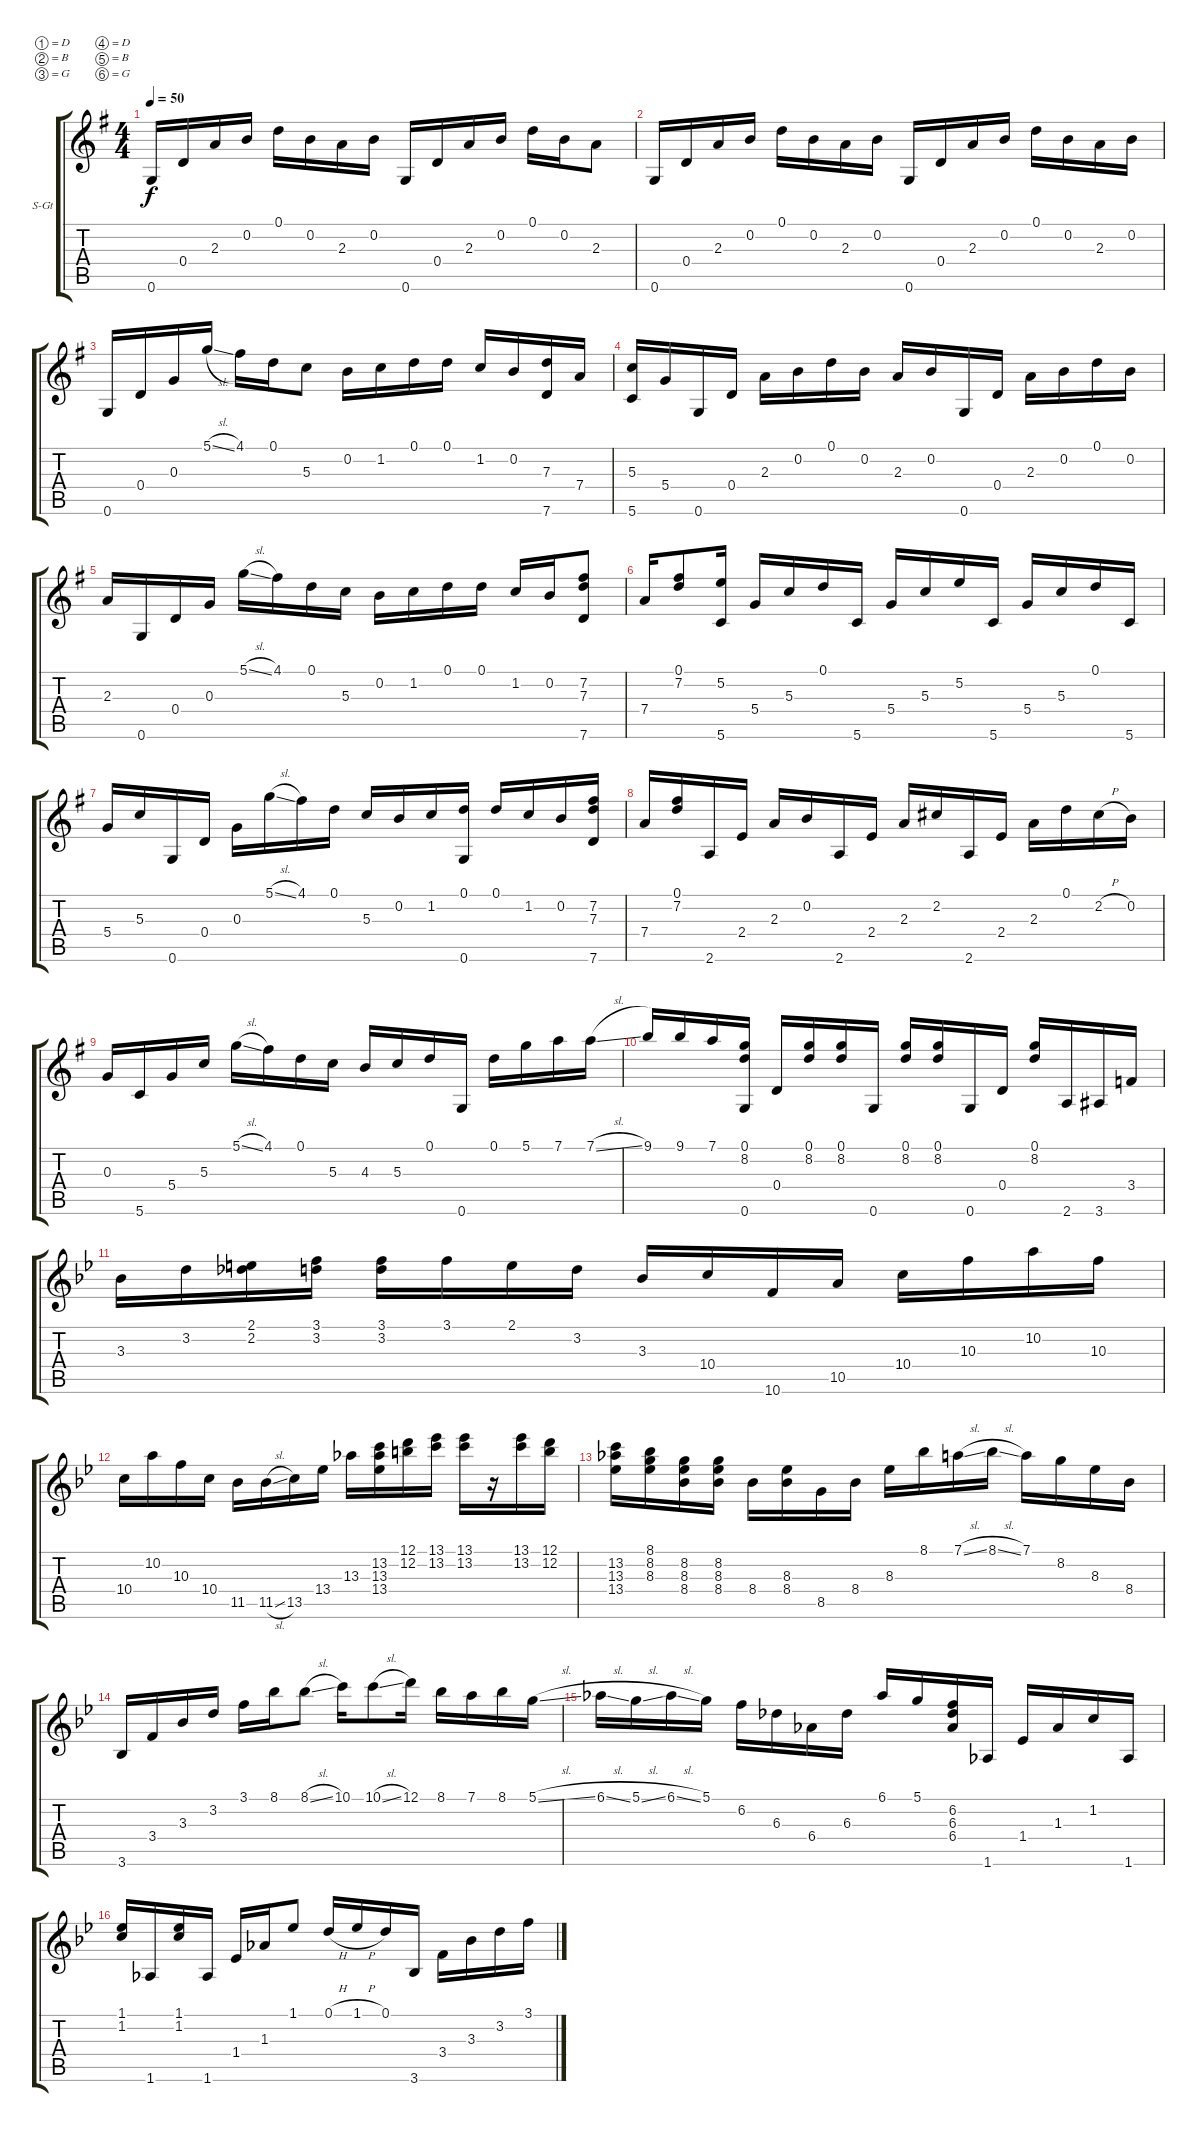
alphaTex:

\bracketExtendMode groupsimilarinstruments
\firstSystemTrackNameOrientation horizontal
\otherSystemsTrackNameOrientation horizontal
\track ("Guitar Dropped G" "S-Gt") {instrument acousticguitarsteel}
\staff {score tabs}
\tuning (D4 B3 G3 D3 B2 G2)
\ts (4 4)
\beaming (8 2 2 2 2)
\tempo 50
\clef g2
\ks g
0.6.16{dy f instrument acousticguitarsteel} 0.4.16 2.3.16 0.2.16 0.1.16 0.2.16 2.3.16 0.2.16 0.6.16 0.4.16 2.3.16 0.2.16 0.1.16 0.2.16 2.3.8 |
0.6.16 0.4.16 2.3.16 0.2.16 0.1.16 0.2.16 2.3.16 0.2.16 0.6.16 0.4.16 2.3.16 0.2.16 0.1.16 0.2.16 2.3.16 0.2.16 |
0.6.16 0.4.16 0.3.16 5.1{sl}.16 4.1.16 0.1.16 5.3.8 0.2.16 1.2.16 0.1.16 0.1.16 1.2.16 0.2.16 (7.3 7.6).16 7.4.16 |
(5.3 5.6).16 5.4.16 0.6.16 0.4.16 2.3.16 0.2.16 0.1.16 0.2.16 2.3.16 0.2.16 0.6.16 0.4.16 2.3.16 0.2.16 0.1.16 0.2.16 |
2.3.16 0.6.16 0.4.16 0.3.16 5.1{sl}.16 4.1.16 0.1.16 5.3.16 0.2.16 1.2.16 0.1.16 0.1.16 1.2.16 0.2.16 (7.2 7.3 7.6).8 |
7.4.16 (0.1 7.2).8 (5.2 5.6).16 5.4.16 5.3.16 0.1.16 5.6.16 5.4.16 5.3.16 5.2.16 5.6.16 5.4.16 5.3.16 0.1.16 5.6.16 |
5.4.16 5.3.16 0.6.16 0.4.16 0.3.16 5.1{sl}.16 4.1.16 0.1.16 5.3.16 0.2.16 1.2.16 (0.1 0.6).16 0.1.16 1.2.16 0.2.16 (7.2 7.3 7.6).16 |
7.4.16 (0.1 7.2).16 2.6.16 2.4.16 2.3.16 0.2.16 2.6.16 2.4.16 2.3.16 2.2.16 2.6.16 2.4.16 2.3.16 0.1.16 2.2{h}.16 0.2.16 |
0.3.16 5.6.16 5.4.16 5.3.16 5.1{sl}.16 4.1.16 0.1.16 5.3.16 4.3.16 5.3.16 0.1.16 0.6.16 0.1.16 5.1.16 7.1.16 7.1{sl}.16 |
9.1.16 9.1.16 7.1.16 (0.1 8.2 0.6).16 0.4.16 (0.1 8.2).16 (0.1 8.2).16 0.6.16 (0.1 8.2).16 (0.1 8.2).16 0.6.16 0.4.16 (0.1 8.2).16 2.6.16 3.6.16 3.4.16 |
\ks bb
3.3.16 3.2.16 (2.1 2.2).16 (3.1 3.2).16 (3.1 3.2).16 3.1.16 2.1.16 3.2.16 3.3.16 10.4.16 10.6.16 10.5.16 10.4.16 10.3.16 10.2.16 10.3.16 |
10.4.16 10.2.16 10.3.16 10.4.16 11.5.16 11.5{sl}.16 13.5.16 13.4.16 13.3.16 (13.2 13.3 13.4).16 (12.1 12.2).16 (13.1 13.2).16 (13.1 13.2).16 r.16 (13.1 13.2).16 (12.1 12.2).16 |
(13.2 13.3 13.4).16 (8.1 8.2 8.3).16 (8.2 8.3 8.4).16 (8.2 8.3 8.4).16 8.4.16 (8.3 8.4).16 8.5.16 8.4.16 8.3.16 8.1.16 7.1{sl}.16 8.1{sl}.16 7.1.16 8.2.16 8.3.16 8.4.16 |
3.6.16 3.4.16 3.3.16 3.2.16 3.1.16 8.1.16 8.1{sl}.8 10.1.16 10.1{sl}.8 12.1.16 8.1.16 7.1.16 8.1.16 5.1{sl}.16 |
6.1{sl}.16 5.1{sl}.16 6.1{sl}.16 5.1.16 6.2.16 6.3.16 6.4.16 6.3.16 6.1.16 5.1.16 (6.2 6.3 6.4).16 1.6.16 1.4.16 1.3.16 1.2.16 1.6.16 |
(1.1 1.2).16 1.6.16 (1.1 1.2).16 1.6.16 1.4.16 1.3.16 1.1.8 0.1{h}.16 1.1{h}.16 0.1.16 3.6.16 3.4.16 3.3.16 3.2.16 3.1.16
